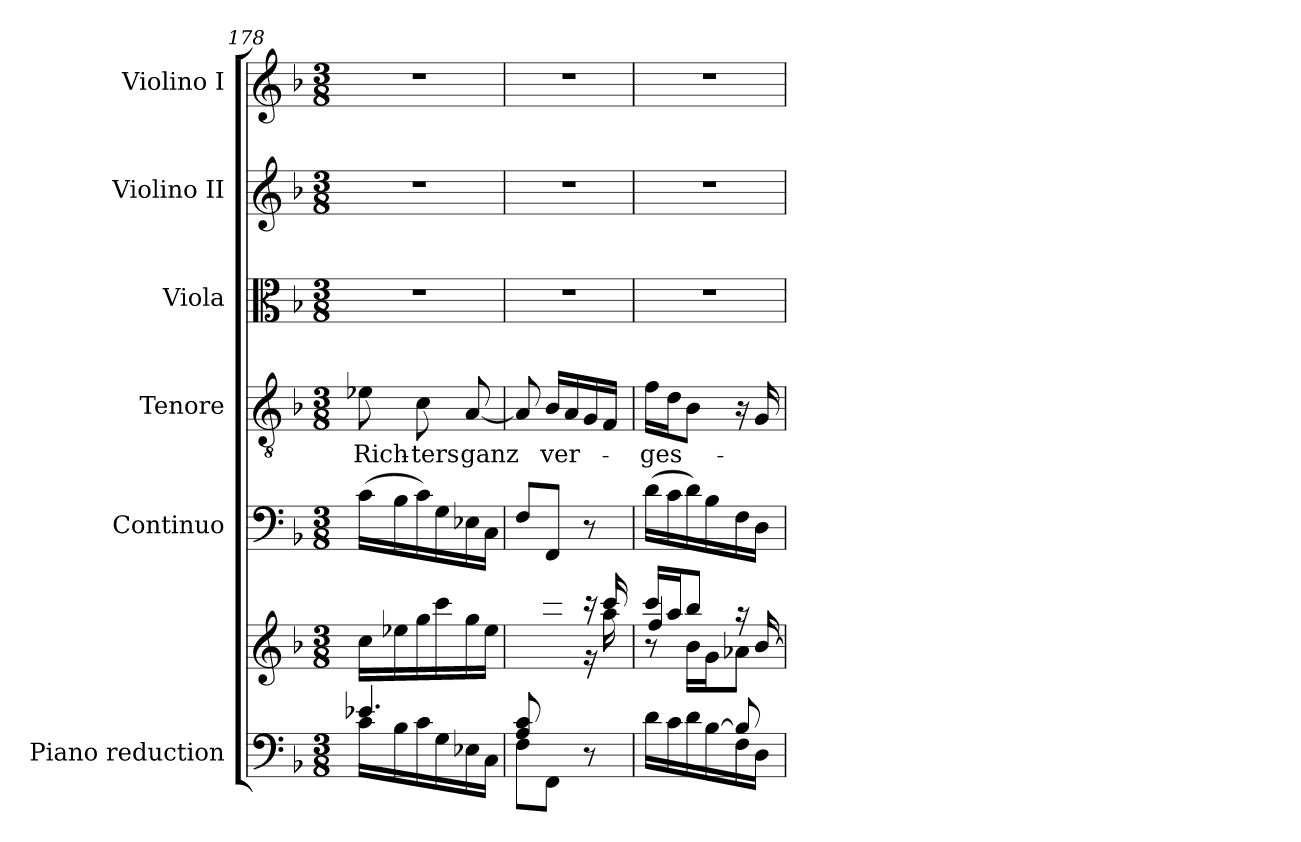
**kern	**kern	**kern	**kern	**text	**kern	**kern	**kern
*part6	*part6	*part5	*part4	*part4	*part3	*part2	*part1
*staff7	*staff6	*staff5	*staff4	*staff4	*staff3	*staff2	*staff1
*I"Piano reduction	*	*I"Continuo	*I"Tenore	*	*I"Viola	*I"Violino II	*I"Violino I
*I'Pno	*	*	*	*	*I'Vla	*I'Vln	*I'Vln
*clefF4	*clefG2	*clefF4	*clefGv2	*	*clefC3	*clefG2	*clefG2
*k[b-]	*k[b-]	*k[b-]	*k[b-]	*	*k[b-]	*k[b-]	*k[b-]
*M3/8	*M3/8	*M3/8	*M3/8	*	*M3/8	*M3/8	*M3/8
=178	=178	=178	=178	=178	=178	=178	=178
*^	*	*	*	*	*	*	*
!	!	!	!	!	!LO:LY:b	!	!	!
4.e-X/	16c\LL	16cc\LL	(16c\LL	8e-X\	Rich-	4.r	4.r	4.r
.	16B-\	16ee-X\	16B-\	.	.	.	.	.
!	!	!	!	!	!LO:LY:b	!	!	!
.	16c\	16gg\	16c\)	8c\	ters	.	.	.
.	16G\	16ccc\	16G\	.	.	.	.	.
!	!	!	!	!	!LO:LY:b	!	!	!
.	16E-X\	16gg\	16E-X\	[8A/	ganz	.	.	.
.	16C\JJ	16ee-\JJ	16C\JJ	.	.	.	.	.
=179	=179	=179	=179	=179	=179	=179	=179	=179
*	*	*^	*	*	*	*	*	*
8A/ 8c/L	8F\L	8ryy	8ryy	8F/L	8A/]	.	4.r	4.r	4.r
!	!	!	!	!	!	!LO:LY:b	!	!	!
4ryy	8FF\J	8ee-X\ 8aa\ 8ccc\J	8ryy	8FF/J	16B-/LL	ver-	.	.	.
.	.	.	.	.	16A/	.	.	.	.
.	8r	16r	16r	8r	16G/	.	.	.	.
.	.	16ccc/	16aa\	.	16F/JJ	.	.	.	.
!!LO:PB:g=z
=180	=180	=180	=180	=180	=180	=180	=180	=180	=180
*	*	*	*^	*	*	*	*	*	*
!	!	!	!	!	!	!	!LO:LY:b	!	!	!
4ryy	16d\LL	16ccc/LL	8r	4ff/	(16d\LL	16f\LL	-ges-	4.r	4.r	4.r
.	16c\	16aa/J	.	.	16c\	16d\J	.	.	.	.
.	16d\	8bb-/J	16b-\LL	.	16d\)	8B-\J	.	.	.	.
.	[>16B-\	.	16g\J	.	16B-\	.	.	.	.	.
8B-/]	16F\	16r	8a-X\J	8ryy	16F\	16r	.	.	.	.
.	16D\JJ	[<16b-/	.	.	16D\JJ	16G/	.	.	.	.
*v	*v	*	*	*	*	*	*	*	*	*
*	*v	*v	*v	*	*	*	*	*	*
=	=	=	=	=	=	=	=
*-	*-	*-	*-	*-	*-	*-	*-
